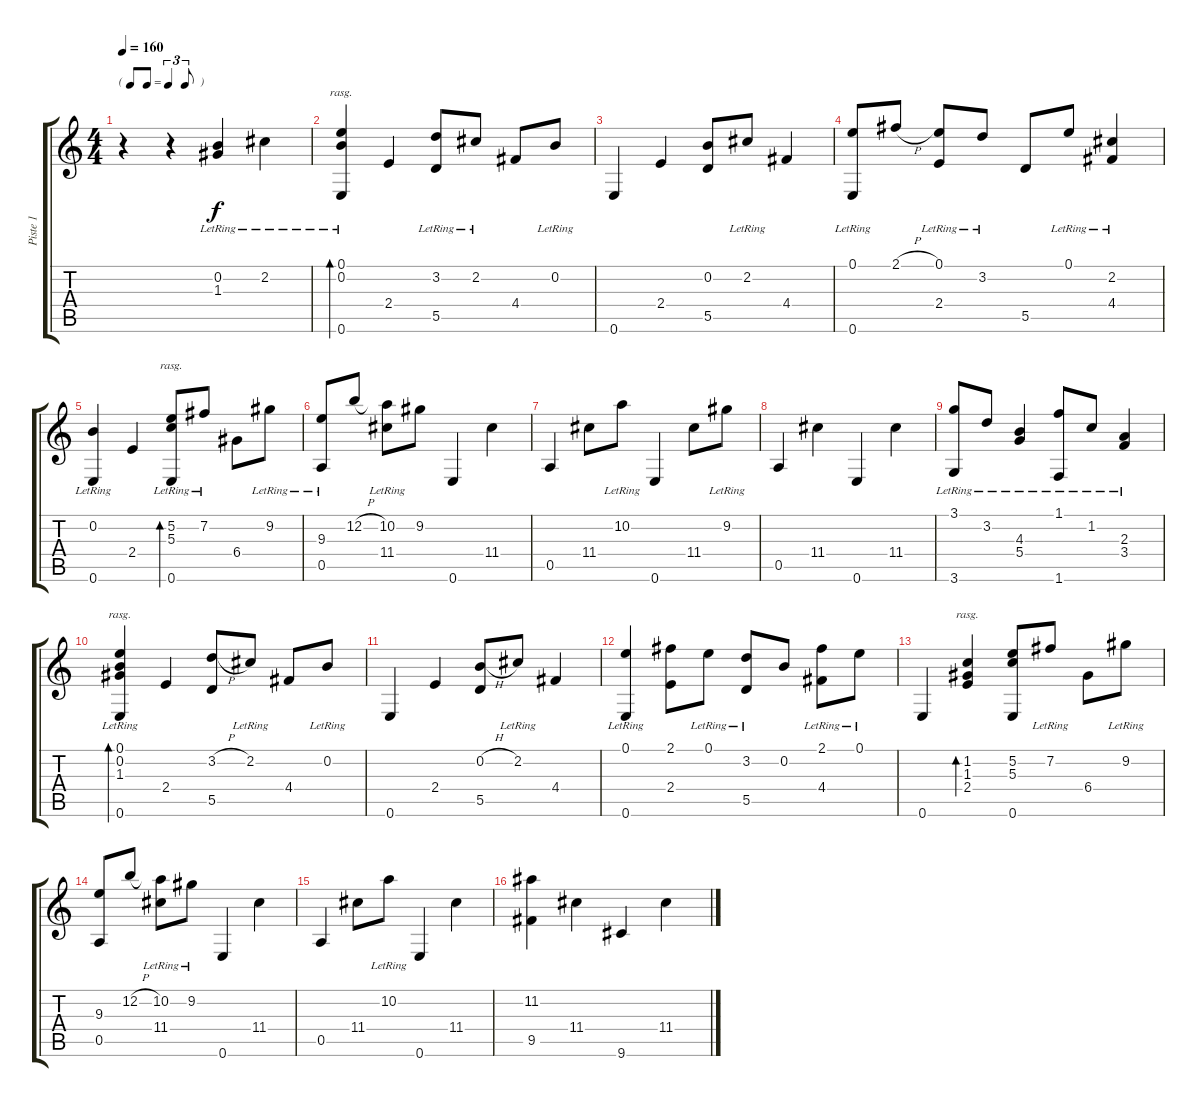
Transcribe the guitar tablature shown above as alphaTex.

\track ("Piste 1" "Piste 1") {instrument acousticguitarnylon}
\staff {score tabs}
\tuning (E4 B3 G3 D3 A2 E2) {hide}
\ts (4 4)
\tf triplet8th
\tempo 160
\clef g2
\ks c
r.4{dy f instrument acousticguitarnylon} r.4 (0.2{lr} 1.3{lr}).4 2.2{lr}.4 |
(0.1{lr} 0.2{lr} 0.6).4{bd 480 rasg ii} 2.4.4 (3.2{lr} 5.5).8 2.2{lr}.8 4.4.8 0.2{lr}.8 |
0.6.4 2.4.4 (0.2 5.5).8 2.2{lr}.8 4.4.4 |
(0.1{lr} 0.6).8 2.1{h}.8 (0.1{lr} 2.4).8 3.2{lr}.8 5.5.8 0.1{lr}.8 (2.2{lr} 4.4).4 |
(0.2{lr} 0.6).4 2.4.4 (5.2{lr} 5.3 0.6).8{bd 240 rasg ii} 7.2{lr}.8 6.4.8 9.2{lr}.8 |
(9.3{lr} 0.5).8 12.2{h}.8 (10.2{lr} 11.4).8 9.2.8 0.6.4 11.4.4 |
0.5.4 11.4.8 10.2{lr}.8 0.6.4 11.4.8 9.2{lr}.8 |
0.5.4 11.4.4 0.6.4 11.4.4 |
(3.1{lr} 3.6).8 3.2{lr}.8 (4.3{lr} 5.4).4 (1.1{lr} 1.6).8 1.2{lr}.8 (2.3{lr} 3.4).4 |
(0.1{lr} 0.2{lr} 1.3{lr} 0.6).4{bd 480 rasg ii} 2.4.4 (3.2{h} 5.5).8 2.2{lr}.8 4.4.8 0.2{lr}.8 |
0.6.4 2.4.4 (0.2{h} 5.5).8 2.2{lr}.8 4.4.4 |
(0.1{lr} 0.6).4 (2.1 2.4).8 0.1{lr}.8 (3.2{lr} 5.5).8 0.2.8 (2.1{lr} 4.4).8 0.1{lr}.8 |
0.6.4 (1.2 1.3 2.4).4{bd 480 rasg ii} (5.2 5.3 0.6).8 7.2{lr}.8 6.4.8 9.2{lr}.8 |
(9.3 0.5).8 12.2{h}.8 (10.2{lr} 11.4).8 9.2{lr}.8 0.6.4 11.4.4 |
0.5.4 11.4.8 10.2{lr}.8 0.6.4 11.4.4 |
(11.2 9.5).4 11.4.4 9.6.4 11.4.4
